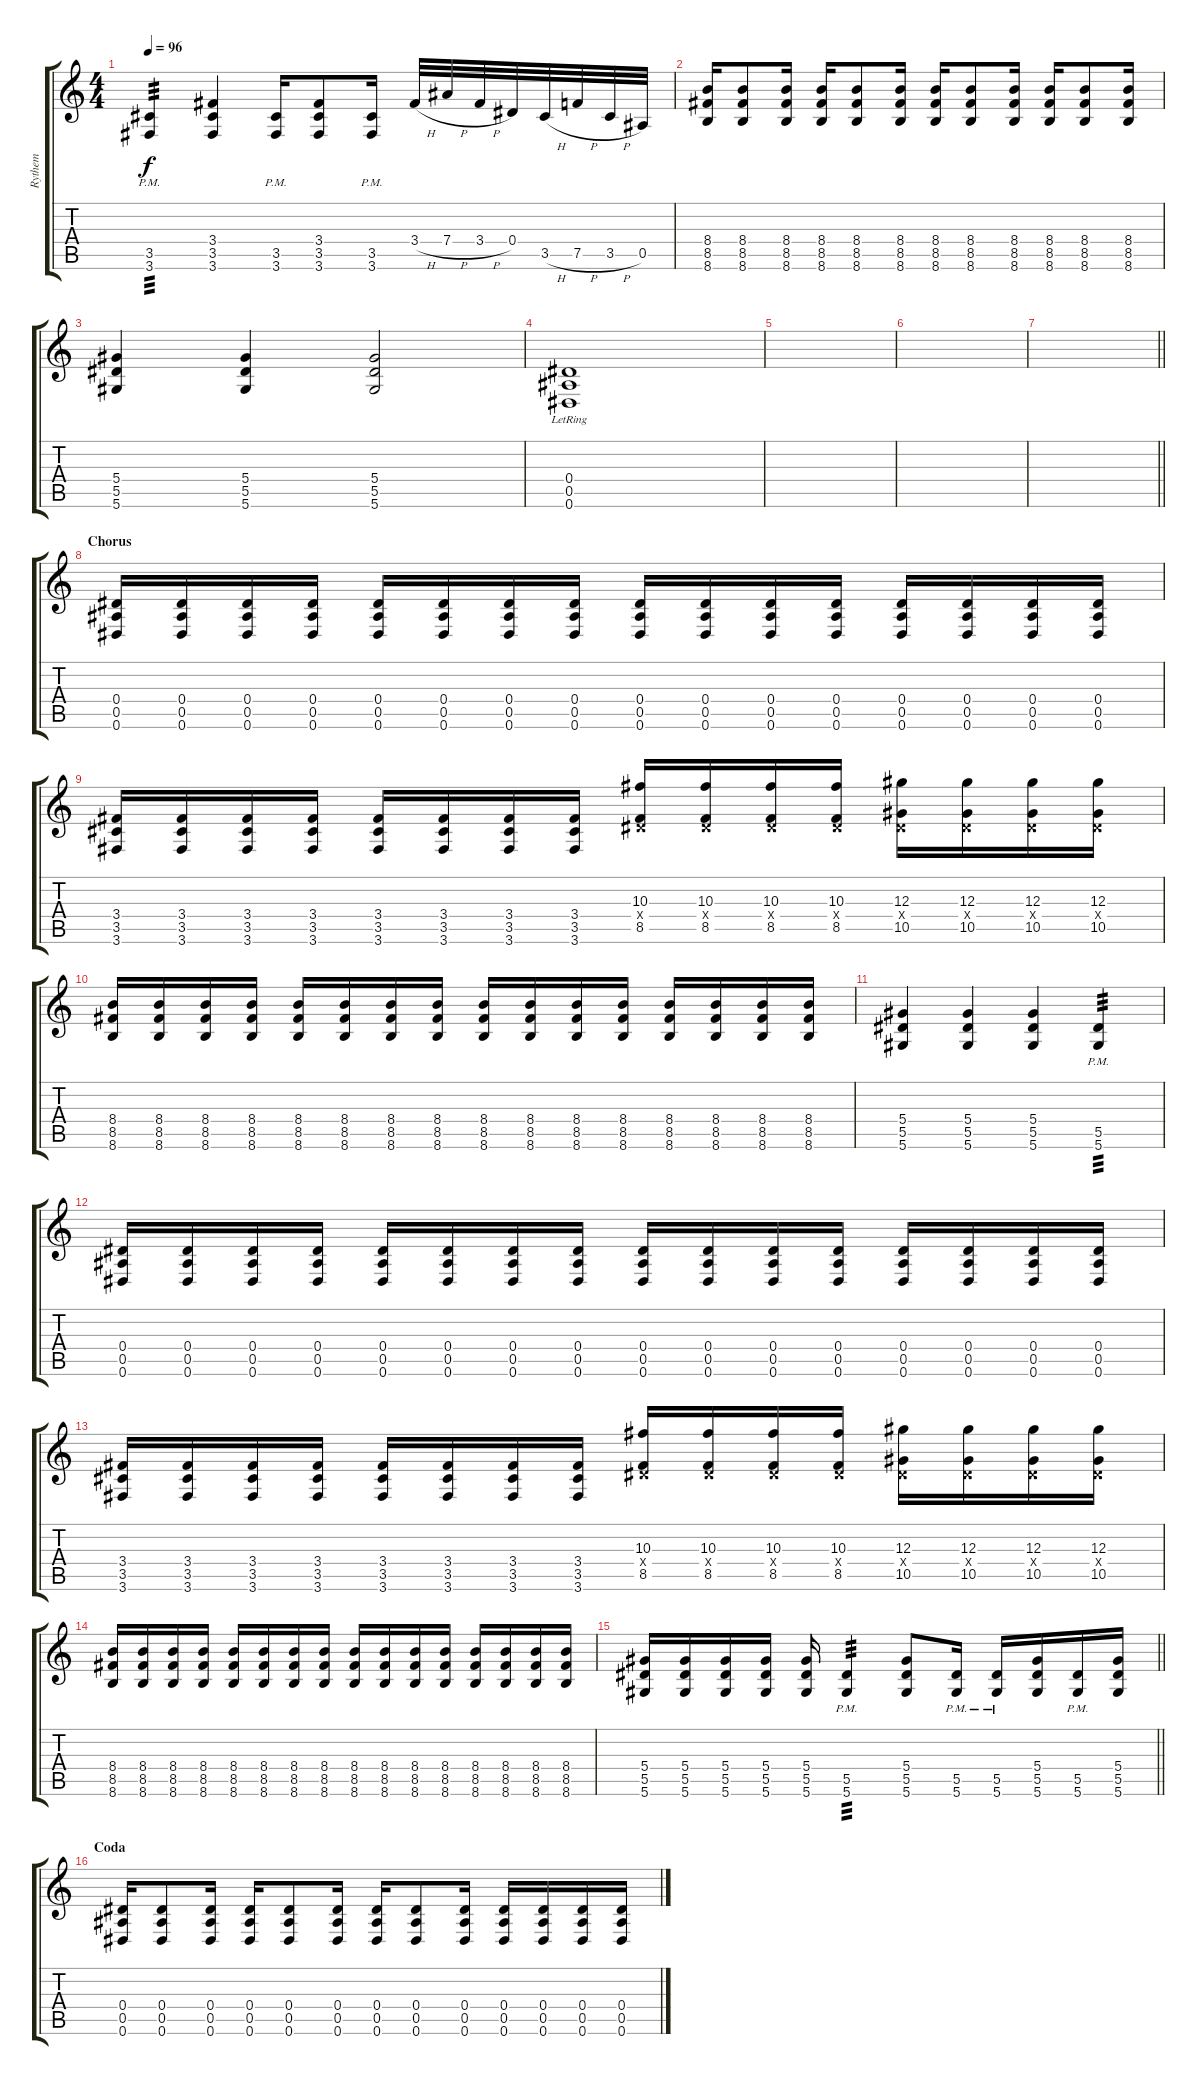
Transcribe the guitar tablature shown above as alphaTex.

\track ("Rythem " "Rythem ") {instrument distortionguitar}
\staff {score tabs}
\tuning (F4 C4 Ab3 Eb3 Bb2 Eb2) {hide}
\ts (4 4)
\tempo 96
\clef g2
\ks c
(3.5{pm} 3.6).4{tp 3 dy f} (3.4 3.5 3.6).4 (3.5{pm} 3.6).16 (3.4 3.5 3.6).8 (3.5{pm} 3.6).16 3.4{h}.32 7.4{h}.32 3.4{h}.32 0.4.32 3.5{h}.32 7.5{h}.32 3.5{h}.32 0.5.32 |
(8.4 8.5 8.6).16 (8.4 8.5 8.6).8 (8.4 8.5 8.6).16 (8.4 8.5 8.6).16 (8.4 8.5 8.6).8 (8.4 8.5 8.6).16 (8.4 8.5 8.6).16 (8.4 8.5 8.6).8 (8.4 8.5 8.6).16 (8.4 8.5 8.6).16 (8.4 8.5 8.6).8 (8.4 8.5 8.6).16 |
(5.4 5.5 5.6).4 (5.4 5.5 5.6).4 (5.4 5.5 5.6).2 |
(0.4 0.5 0.6{lr}).1 |
|
|
\barLineRight lightlight
|
\section ("" "Chorus")
(0.4 0.5 0.6).16 (0.4 0.5 0.6).16 (0.4 0.5 0.6).16 (0.4 0.5 0.6).16 (0.4 0.5 0.6).16 (0.4 0.5 0.6).16 (0.4 0.5 0.6).16 (0.4 0.5 0.6).16 (0.4 0.5 0.6).16 (0.4 0.5 0.6).16 (0.4 0.5 0.6).16 (0.4 0.5 0.6).16 (0.4 0.5 0.6).16 (0.4 0.5 0.6).16 (0.4 0.5 0.6).16 (0.4 0.5 0.6).16 |
(3.4 3.5 3.6).16 (3.4 3.5 3.6).16 (3.4 3.5 3.6).16 (3.4 3.5 3.6).16 (3.4 3.5 3.6).16 (3.4 3.5 3.6).16 (3.4 3.5 3.6).16 (3.4 3.5 3.6).16 (10.3 0.4{x} 8.5).16 (10.3 0.4{x} 8.5).16 (10.3 0.4{x} 8.5).16 (10.3 0.4{x} 8.5).16 (12.3 0.4{x} 10.5).16 (12.3 0.4{x} 10.5).16 (12.3 0.4{x} 10.5).16 (12.3 0.4{x} 10.5).16 |
(8.4 8.5 8.6).16 (8.4 8.5 8.6).16 (8.4 8.5 8.6).16 (8.4 8.5 8.6).16 (8.4 8.5 8.6).16 (8.4 8.5 8.6).16 (8.4 8.5 8.6).16 (8.4 8.5 8.6).16 (8.4 8.5 8.6).16 (8.4 8.5 8.6).16 (8.4 8.5 8.6).16 (8.4 8.5 8.6).16 (8.4 8.5 8.6).16 (8.4 8.5 8.6).16 (8.4 8.5 8.6).16 (8.4 8.5 8.6).16 |
(5.4 5.5 5.6).4 (5.4 5.5 5.6).4 (5.4 5.5 5.6).4 (5.5 5.6{pm}).4{tp 3} |
(0.4 0.5 0.6).16 (0.4 0.5 0.6).16 (0.4 0.5 0.6).16 (0.4 0.5 0.6).16 (0.4 0.5 0.6).16 (0.4 0.5 0.6).16 (0.4 0.5 0.6).16 (0.4 0.5 0.6).16 (0.4 0.5 0.6).16 (0.4 0.5 0.6).16 (0.4 0.5 0.6).16 (0.4 0.5 0.6).16 (0.4 0.5 0.6).16 (0.4 0.5 0.6).16 (0.4 0.5 0.6).16 (0.4 0.5 0.6).16 |
(3.4 3.5 3.6).16 (3.4 3.5 3.6).16 (3.4 3.5 3.6).16 (3.4 3.5 3.6).16 (3.4 3.5 3.6).16 (3.4 3.5 3.6).16 (3.4 3.5 3.6).16 (3.4 3.5 3.6).16 (10.3 0.4{x} 8.5).16 (10.3 0.4{x} 8.5).16 (10.3 0.4{x} 8.5).16 (10.3 0.4{x} 8.5).16 (12.3 0.4{x} 10.5).16 (12.3 0.4{x} 10.5).16 (12.3 0.4{x} 10.5).16 (12.3 0.4{x} 10.5).16 |
(8.4 8.5 8.6).16 (8.4 8.5 8.6).16 (8.4 8.5 8.6).16 (8.4 8.5 8.6).16 (8.4 8.5 8.6).16 (8.4 8.5 8.6).16 (8.4 8.5 8.6).16 (8.4 8.5 8.6).16 (8.4 8.5 8.6).16 (8.4 8.5 8.6).16 (8.4 8.5 8.6).16 (8.4 8.5 8.6).16 (8.4 8.5 8.6).16 (8.4 8.5 8.6).16 (8.4 8.5 8.6).16 (8.4 8.5 8.6).16 |
\barLineRight lightlight
(5.4 5.5 5.6).16 (5.4 5.5 5.6).16 (5.4 5.5 5.6).16 (5.4 5.5 5.6).16 (5.4 5.5 5.6).16 (5.5{pm} 5.6).4{tp 3} (5.4 5.5 5.6).8 (5.5{pm} 5.6{pm}).16 (5.5{pm} 5.6{pm}).16 (5.4 5.5 5.6).16 (5.5 5.6{pm}).16 (5.4 5.5 5.6).16 |
\section ("" "Coda")
(0.4 0.5 0.6).16 (0.4 0.5 0.6).8 (0.4 0.5 0.6).16 (0.4 0.5 0.6).16 (0.4 0.5 0.6).8 (0.4 0.5 0.6).16 (0.4 0.5 0.6).16 (0.4 0.5 0.6).8 (0.4 0.5 0.6).16 (0.4 0.5 0.6).16 (0.4 0.5 0.6).16 (0.4 0.5 0.6).16 (0.4 0.5 0.6).16
